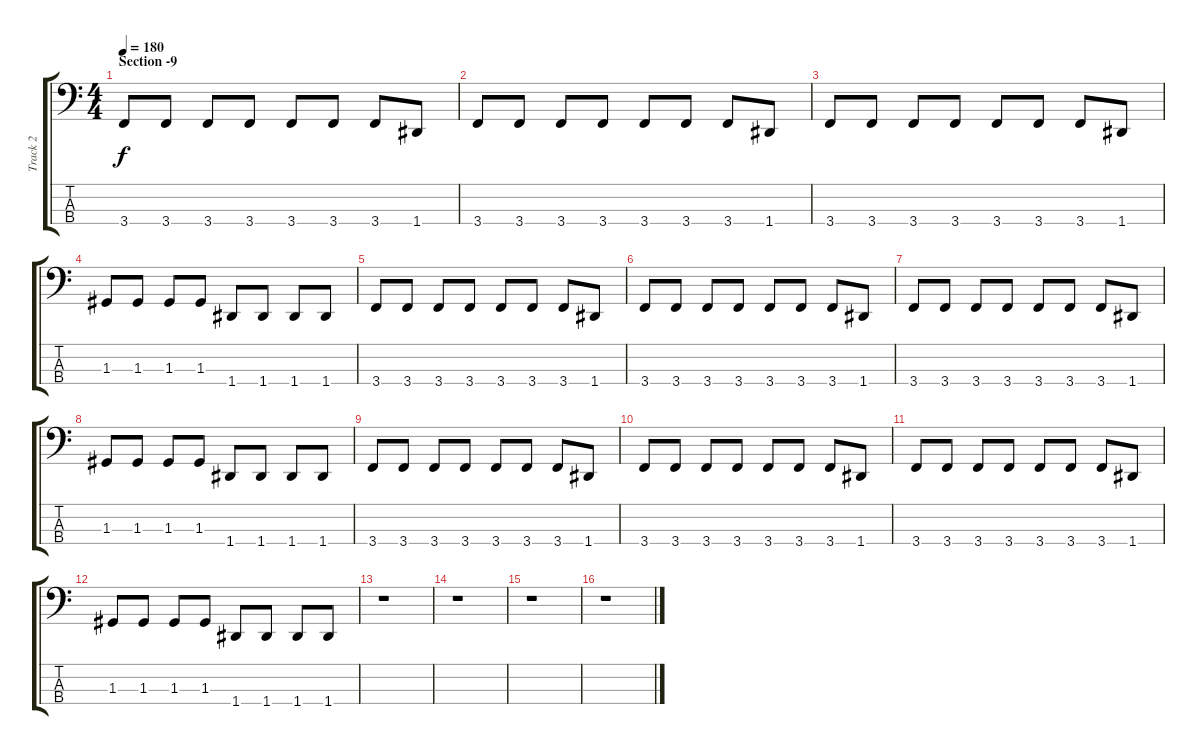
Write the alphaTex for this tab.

\track ("Track 2" "Track 2") {instrument electricbasspick}
\staff {score tabs}
\tuning (F2 C2 G1 D1) {hide}
\ts (4 4)
\section ("" "Section -9")
\tempo 180
\clef f4
\ks c
3.4.8{dy f} 3.4.8 3.4.8 3.4.8 3.4.8 3.4.8 3.4.8 1.4.8 |
3.4.8 3.4.8 3.4.8 3.4.8 3.4.8 3.4.8 3.4.8 1.4.8 |
3.4.8 3.4.8 3.4.8 3.4.8 3.4.8 3.4.8 3.4.8 1.4.8 |
1.3.8 1.3.8 1.3.8 1.3.8 1.4.8 1.4.8 1.4.8 1.4.8 |
3.4.8 3.4.8 3.4.8 3.4.8 3.4.8 3.4.8 3.4.8 1.4.8 |
3.4.8 3.4.8 3.4.8 3.4.8 3.4.8 3.4.8 3.4.8 1.4.8 |
3.4.8 3.4.8 3.4.8 3.4.8 3.4.8 3.4.8 3.4.8 1.4.8 |
1.3.8 1.3.8 1.3.8 1.3.8 1.4.8 1.4.8 1.4.8 1.4.8 |
3.4.8 3.4.8 3.4.8 3.4.8 3.4.8 3.4.8 3.4.8 1.4.8 |
3.4.8 3.4.8 3.4.8 3.4.8 3.4.8 3.4.8 3.4.8 1.4.8 |
3.4.8 3.4.8 3.4.8 3.4.8 3.4.8 3.4.8 3.4.8 1.4.8 |
1.3.8 1.3.8 1.3.8 1.3.8 1.4.8 1.4.8 1.4.8 1.4.8 |
r.1 |
r.1 |
r.1 |
r.1
